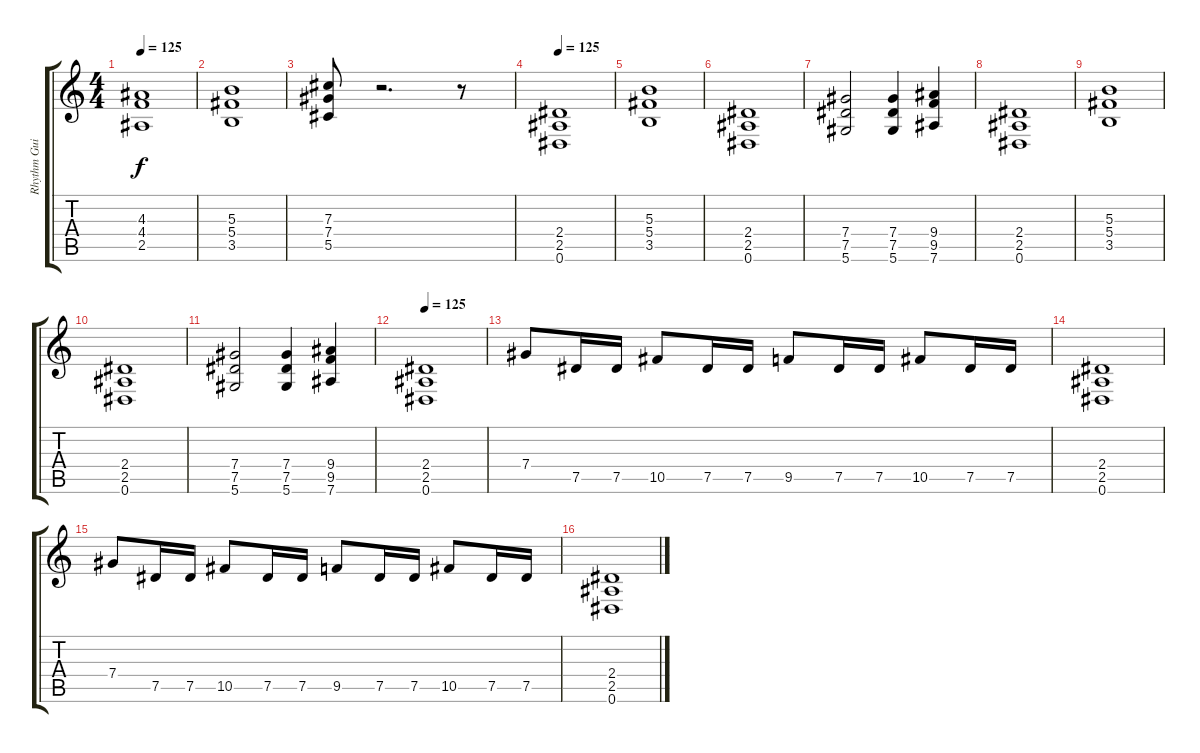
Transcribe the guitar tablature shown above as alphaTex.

\track ("Rhythm Guitar" "Rhythm Gui") {instrument distortionguitar}
\staff {score tabs}
\tuning (Eb4 Bb3 Gb3 Db3 Ab2 Eb2) {hide}
\ts (4 4)
\tempo 125
\clef g2
\ks c
(4.3 4.4 2.5).1{dy f} |
(5.3 5.4 3.5).1 |
(7.3 7.4 5.5).8 r.2{d} r.8 |
\tempo 125
(2.4 2.5 0.6).1 |
(5.3 5.4 3.5).1 |
(2.4 2.5 0.6).1 |
(7.4 7.5 5.6).2 (7.4 7.5 5.6).4 (9.4 9.5 7.6).4 |
(2.4 2.5 0.6).1 |
(5.3 5.4 3.5).1 |
(2.4 2.5 0.6).1 |
(7.4 7.5 5.6).2 (7.4 7.5 5.6).4 (9.4 9.5 7.6).4 |
\tempo 125
(2.4 2.5 0.6).1{instrument distortionguitar} |
7.4.8 7.5.16 7.5.16 10.5.8 7.5.16 7.5.16 9.5.8 7.5.16 7.5.16 10.5.8 7.5.16 7.5.16 |
(2.4 2.5 0.6).1 |
7.4.8 7.5.16 7.5.16 10.5.8 7.5.16 7.5.16 9.5.8 7.5.16 7.5.16 10.5.8 7.5.16 7.5.16 |
(2.4 2.5 0.6).1
